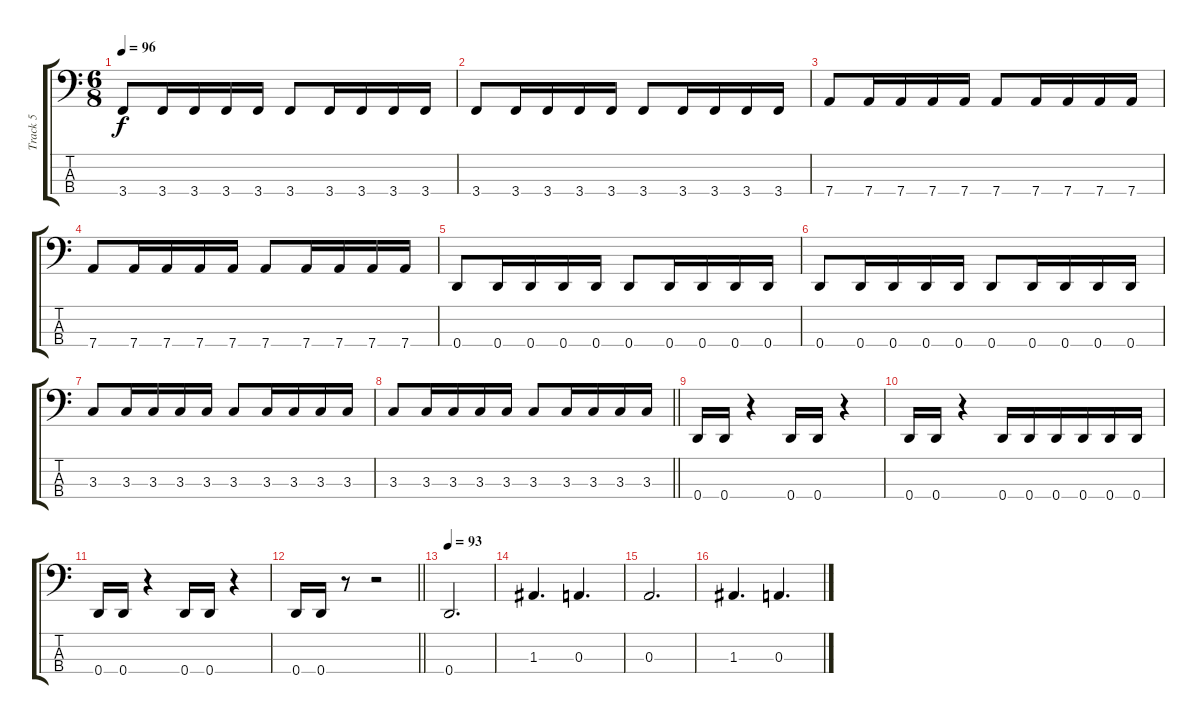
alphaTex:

\track ("Track 5" "Track 5") {instrument slapbass1}
\staff {score tabs}
\tuning (G2 D2 A1 D1) {hide}
\ts (6 8)
\tempo 96
\clef f4
\ks c
3.4.8{dy f} 3.4.16 3.4.16 3.4.16 3.4.16 3.4.8 3.4.16 3.4.16 3.4.16 3.4.16 |
3.4.8 3.4.16 3.4.16 3.4.16 3.4.16 3.4.8 3.4.16 3.4.16 3.4.16 3.4.16 |
7.4.8 7.4.16 7.4.16 7.4.16 7.4.16 7.4.8 7.4.16 7.4.16 7.4.16 7.4.16 |
7.4.8 7.4.16 7.4.16 7.4.16 7.4.16 7.4.8 7.4.16 7.4.16 7.4.16 7.4.16 |
0.4.8 0.4.16 0.4.16 0.4.16 0.4.16 0.4.8 0.4.16 0.4.16 0.4.16 0.4.16 |
0.4.8 0.4.16 0.4.16 0.4.16 0.4.16 0.4.8 0.4.16 0.4.16 0.4.16 0.4.16 |
3.3.8 3.3.16 3.3.16 3.3.16 3.3.16 3.3.8 3.3.16 3.3.16 3.3.16 3.3.16 |
\barLineRight lightlight
3.3.8 3.3.16 3.3.16 3.3.16 3.3.16 3.3.8 3.3.16 3.3.16 3.3.16 3.3.16 |
0.4.16 0.4.16 r.4 0.4.16 0.4.16 r.4 |
0.4.16 0.4.16 r.4 0.4.16 0.4.16 0.4.16 0.4.16 0.4.16 0.4.16 |
0.4.16 0.4.16 r.4 0.4.16 0.4.16 r.4 |
\barLineRight lightlight
0.4.16 0.4.16 r.8 r.2 |
\tempo 93
0.4.2{d} |
1.3.4{d} 0.3.4{d} |
0.3.2{d} |
1.3.4{d} 0.3.4{d}
